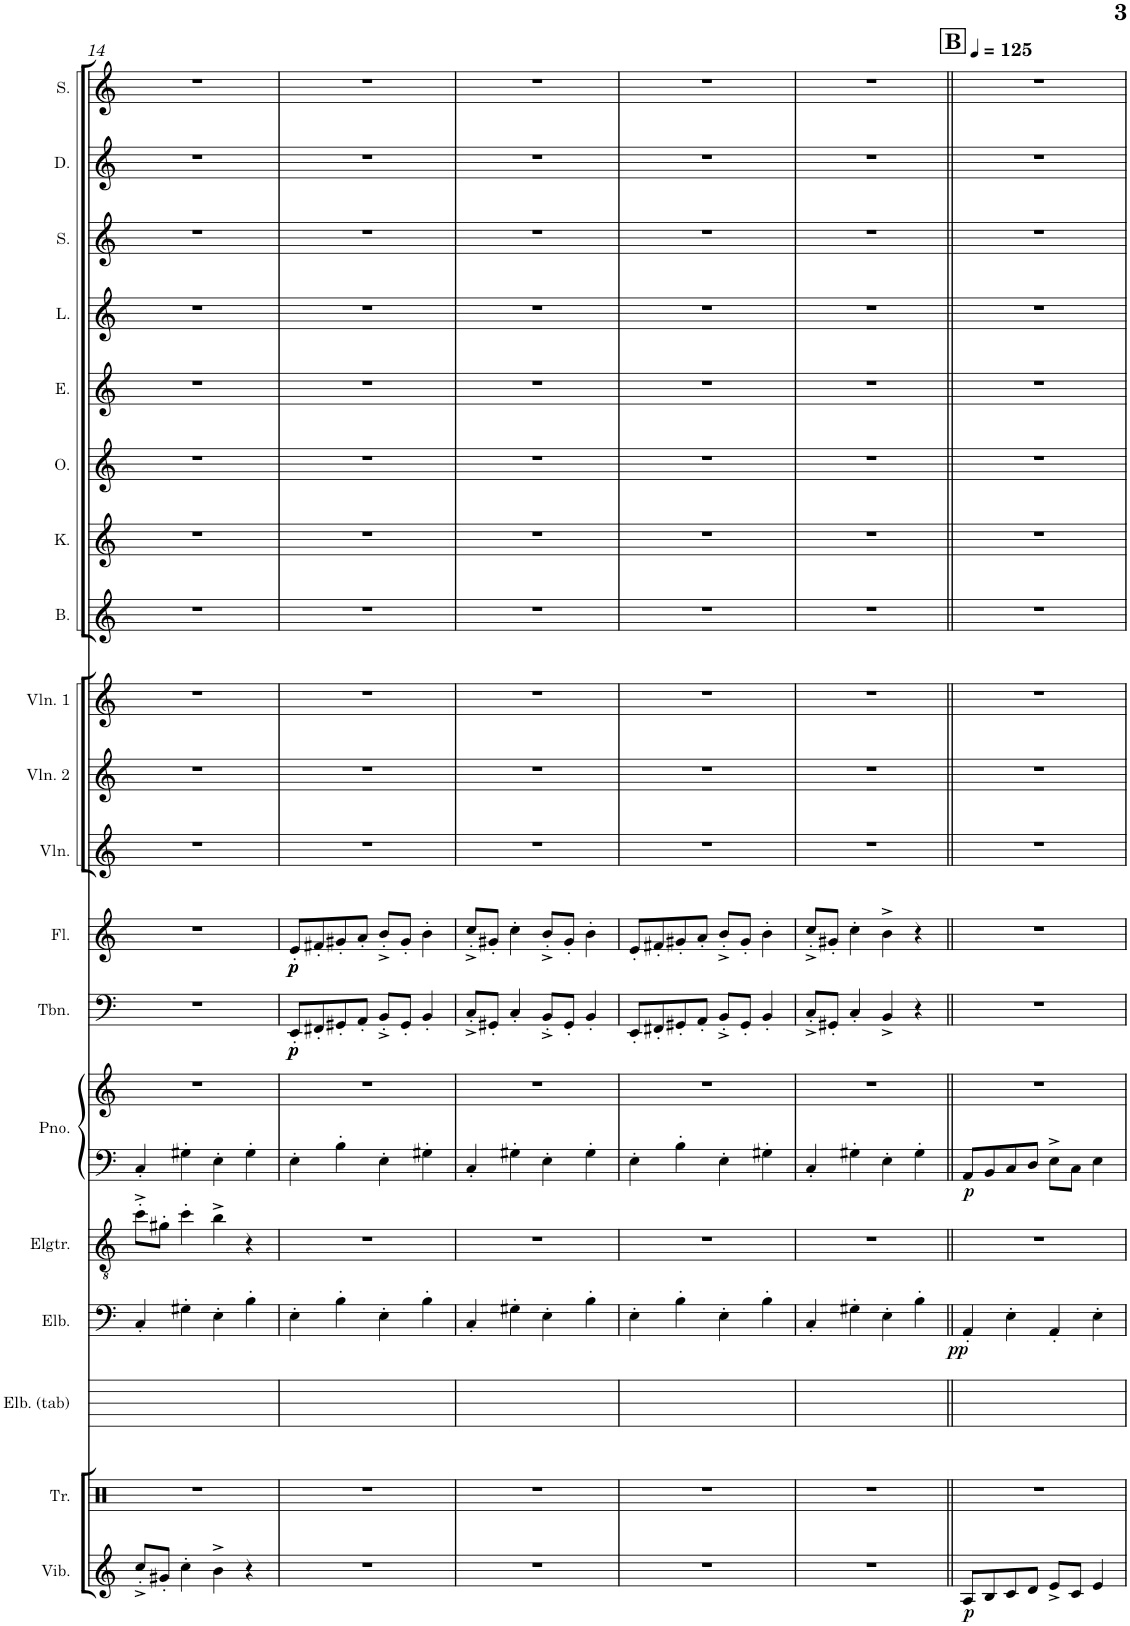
**kern	**dynam	**kern	**dynam	**kern	**kern	**dynam	**kern	**dynam	**kern	**dynam
*part6	*part6	*part5	*part5	*part4	*part3	*part3	*part2	*part2	*part1	*part1
*staff6	*staff6	*staff5	*staff5	*staff4	*staff3	*staff3	*staff2	*staff2	*staff1	*staff1
*I"Vibrafon	*	*I"Elbas	*	*I"Elgitarr	*I"Piano	*	*I"Trombon	*	*I"Tvärflöjt	*
*I'Vib.	*	*I'Elb.	*	*I'Elgtr.	*I'Pno.	*	*I'Tbn.	*	*	*
!!LO:PB:g=z
*clefG2	*	*clefF4	*	*clefGv2	*clefF4	*	*clefF4	*	*clefG2	*
*	*	*Trd7c12	*	*	*	*	*	*	*	*
*k[]	*	*k[]	*	*k[]	*k[]	*	*k[]	*	*k[]	*
*M4/4	*	*M4/4	*	*M4/4	*M4/4	*	*M4/4	*	*M4/4	*
=14	=14	=14	=14	=14	=14	=14	=14	=14	=14	=14
8cc'^/L	.	4C'/	.	8cc'^\L	4C'/	.	1r	.	1r	.
8g#X'/J	.	.	.	8g#X'\J	.	.	.	.	.	.
4cc'\	.	4G#X'\	.	4cc'\	4G#X'\	.	.	.	.	.
4b^\	.	4E'\	.	4b^\	4E'\	.	.	.	.	.
4r	.	4B'\	.	4r	4G#'\	.	.	.	.	.
=15	=15	=15	=15	=15	=15	=15	=15	=15	=15	=15
!	!	!	!	!	!	!	!	!LO:DY:b	!	!
!	!	!	!	!	!	!	!	!LO:DY:n=1:b	!	!LO:DY:b
!	!	!	!	!	!	!	!	!	!	!LO:DY:n=1:b
1r	.	4E'\	.	1r	4E'\	.	8EE'/L	p p	8e'/L	p p
.	.	.	.	.	.	.	8FF#X'/	.	8f#X'/	.
.	.	4B'\	.	.	4B'\	.	8GG#X'/	.	8g#X'/	.
.	.	.	.	.	.	.	8AA'/J	.	8a'/J	.
.	.	4E'\	.	.	4E'\	.	8BB'^/L	.	8b'^/L	.
.	.	.	.	.	.	.	8GG#'/J	.	8g#'/J	.
.	.	4B'\	.	.	4G#X'\	.	4BB'/	.	4b'\	.
=16	=16	=16	=16	=16	=16	=16	=16	=16	=16	=16
1r	.	4C'/	.	1r	4C'/	.	8C'^/L	.	8cc'^/L	.
.	.	.	.	.	.	.	8GG#X'/J	.	8g#X'/J	.
.	.	4G#X'\	.	.	4G#X'\	.	4C'/	.	4cc'\	.
.	.	4E'\	.	.	4E'\	.	8BB'^/L	.	8b'^/L	.
.	.	.	.	.	.	.	8GG#'/J	.	8g#'/J	.
.	.	4B'\	.	.	4G#'\	.	4BB'/	.	4b'\	.
=17	=17	=17	=17	=17	=17	=17	=17	=17	=17	=17
1r	.	4E'\	.	1r	4E'\	.	8EE'/L	.	8e'/L	.
.	.	.	.	.	.	.	8FF#X'/	.	8f#X'/	.
.	.	4B'\	.	.	4B'\	.	8GG#X'/	.	8g#X'/	.
.	.	.	.	.	.	.	8AA'/J	.	8a'/J	.
.	.	4E'\	.	.	4E'\	.	8BB'^/L	.	8b'^/L	.
.	.	.	.	.	.	.	8GG#'/J	.	8g#'/J	.
.	.	4B'\	.	.	4G#X'\	.	4BB'/	.	4b'\	.
=18	=18	=18	=18	=18	=18	=18	=18	=18	=18	=18
1r	.	4C'/	.	1r	4C'/	.	8C'^/L	.	8cc'^/L	.
.	.	.	.	.	.	.	8GG#X'/J	.	8g#X'/J	.
.	.	4G#X'\	.	.	4G#X'\	.	4C'/	.	4cc'\	.
.	.	4E'\	.	.	4E'\	.	4BB^/	.	4b^\	.
.	.	4B'\	.	.	4G#'\	.	4r	.	4r	.
=19||	=19||	=19||	=19||	=19||	=19||	=19||	=19||	=19||	=19||	=19||
!	!LO:DY:b	!	!LO:DY:b	!	!	!LO:DY:b	!	!	!	!
8A/L	p	4AA'/	pp	1r	8AA/L	p	1r	.	1r	.
8B/	.	.	.	.	8BB/	.	.	.	.	.
8c/	.	4E'\	.	.	8C/	.	.	.	.	.
8d/J	.	.	.	.	8D/J	.	.	.	.	.
8e^/L	.	4AA'/	.	.	8E^\L	.	.	.	.	.
8c/J	.	.	.	.	8C\J	.	.	.	.	.
4e/	.	4E'\	.	.	4E\	.	.	.	.	.
=	=	=	=	=	=	=	=	=	=	=
*-	*-	*-	*-	*-	*-	*-	*-	*-	*-	*-
